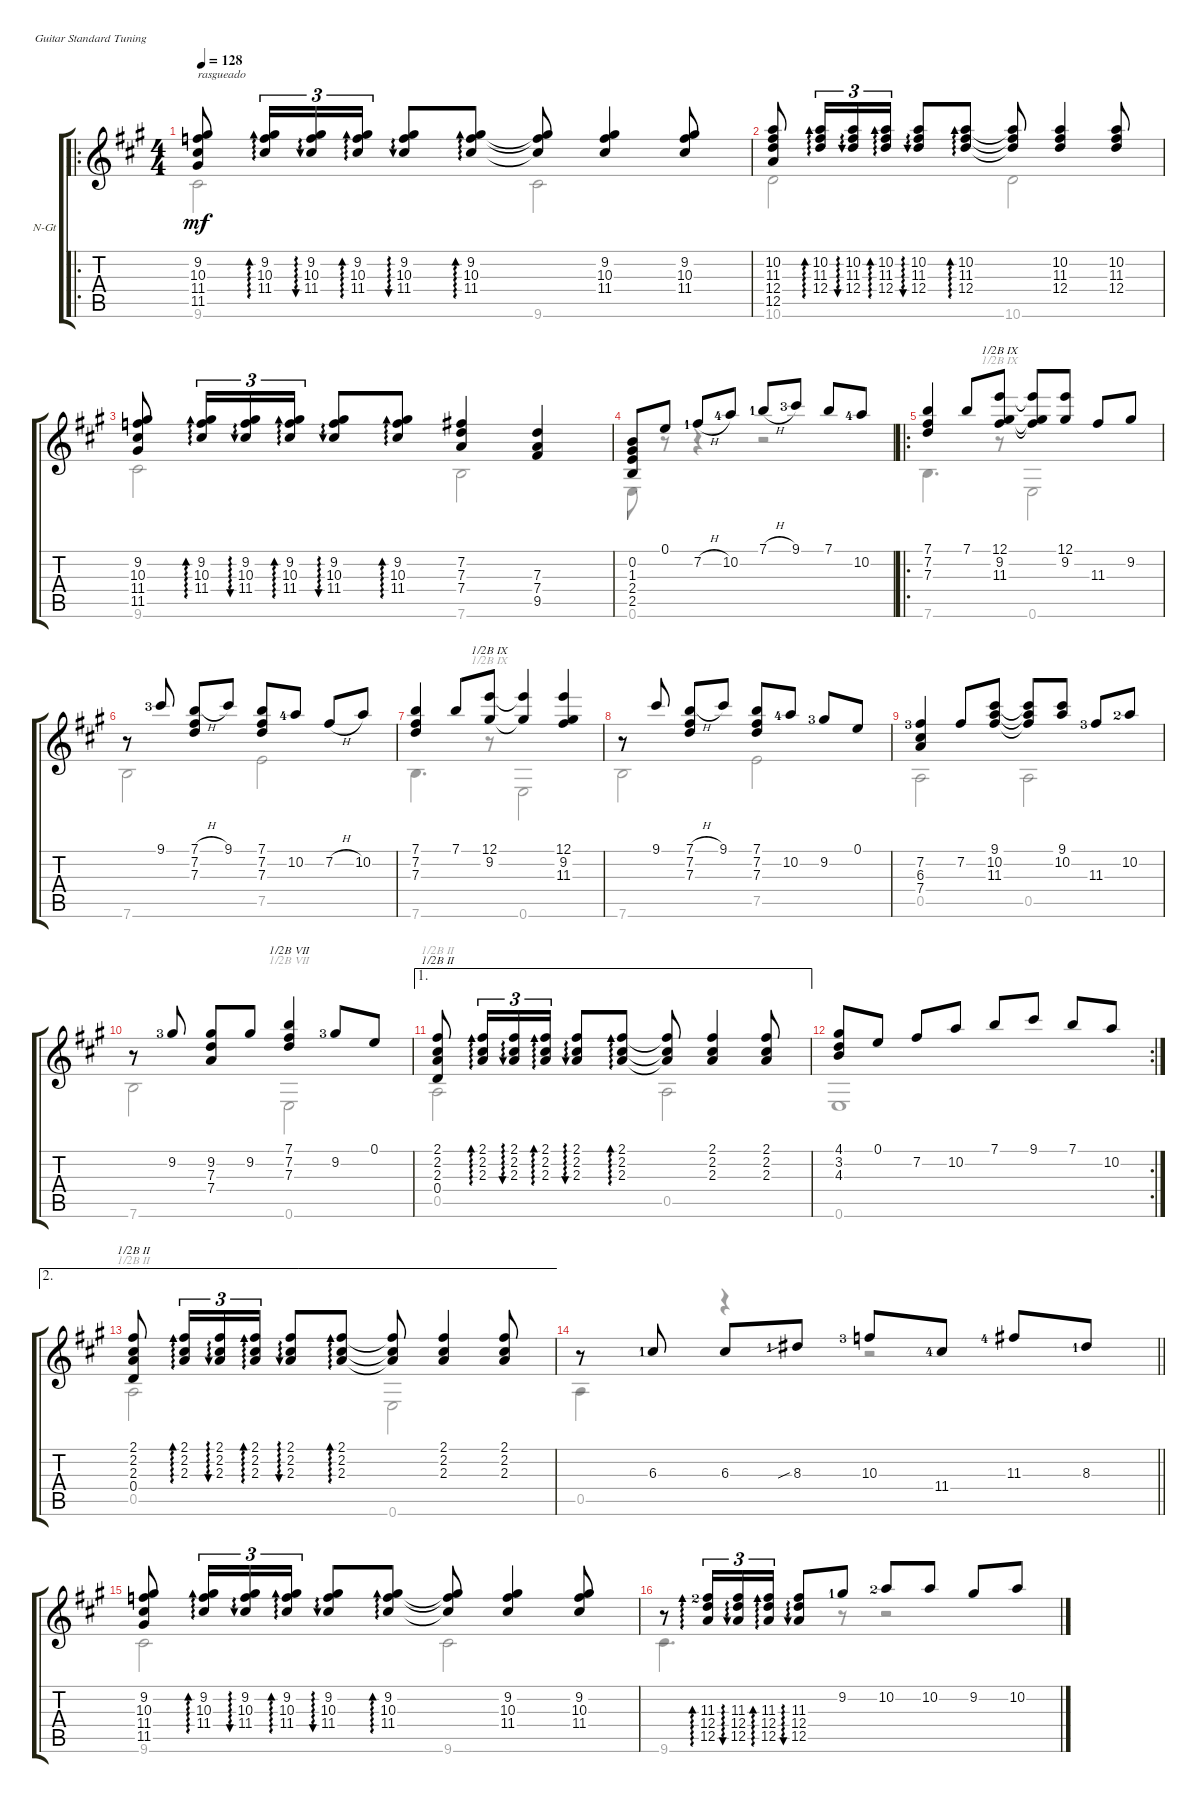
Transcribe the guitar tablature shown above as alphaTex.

\defaultSystemsLayout 4
\bracketExtendMode groupsimilarinstruments
\firstSystemTrackNameOrientation horizontal
\otherSystemsTrackNameOrientation horizontal
\track ("Nylon Guitar" "N-Gt") {instrument acousticguitarsteel}
\staff {score tabs}
\tuning (E4 B3 G3 D3 A2 E2)
\voice
\ro
\ts (4 4)
\tempo 128
\clef g2
\scale
0.608815
\ks a
(9.2 10.3 11.4 11.5).8{txt "rasgueado" dy mf instrument acousticguitarsteel} (9.2 10.3 11.4).16{tu (3 2) ad 0} (9.2 10.3 11.4).16{tu (3 2) au 0} (11.4 10.3 9.2).16{tu (3 2) ad 0} (9.2 10.3 11.4).8{au 0} (11.4 10.3 9.2).8{ad 0} (9.2{t} 10.3{t} 11.4{t}).8 (11.4 10.3 9.2).4 (9.2 10.3 11.4).8 |
\scale
0.391185 (10.2 11.3 12.4 12.5).8 (10.2 11.3 12.4).16{tu (3 2) ad 0} (10.2 11.3 12.4).16{tu (3 2) au 0} (12.4 11.3 10.2).16{tu (3 2) ad 0} (10.2 11.3 12.4).8{au 0} (12.4 11.3 10.2).8{ad 0} (10.2{t} 11.3{t} 12.4{t}).8 (12.4 11.3 10.2).4 (10.2 11.3 12.4).8 |
\scale
0.5 (9.2 10.3 11.4 11.5).8 (9.2 10.3 11.4).16{tu (3 2) ad 0} (9.2 10.3 11.4).16{tu (3 2) au 0} (11.4 10.3 9.2).16{tu (3 2) ad 0} (9.2 10.3 11.4).8{au 0} (11.4 10.3 9.2).8{ad 0} (7.2 7.3 7.4).4 (7.4 7.3 9.5).4 |
(1.3 0.2 2.4 2.5).8 0.1.8 7.2{h lf 2}.8 10.2{lf 5}.8 7.1{h lf 2}.8 9.1{lf 4}.8 7.1.8 10.2{lf 5}.8 |
\ro
(7.1 7.2 7.3).4 7.1.8 (12.1 9.2 11.3).8{barre (9 half)} (11.3{t} 9.2{t} 12.1{t}).8 (12.1 9.2).8 11.3.8 9.2.8 |
r.8 9.1{lf 4}.8 (7.1{h} 7.2 7.3).8 9.1.8 (7.1 7.2 7.3).8 10.2{lf 5}.8 7.2{h}.8 10.2.8 |
(7.1 7.2 7.3).4 7.1.8 (12.1 9.2).8{barre (9 half)} (12.1{t} 9.2{t}).4 (12.1 9.2 11.3).4 |
r.8 9.1.8 (7.1{h} 7.2 7.3).8 9.1.8 (7.1 7.2 7.3).8 10.2{lf 5}.8 9.2{lf 4}.8 0.1.8 |
(7.2{lf 4} 6.3 7.4).4 7.2.8 (9.1 10.2 11.3).8 (11.3{t} 10.2{t} 9.1{t}).8 (9.1 10.2).8 11.3{lf 4}.8 10.2{lf 3}.8 |
r.8 9.2{lf 4}.8 (9.2 7.3 7.4).8 9.2.8 (7.1 7.2 7.3).4{barre (7 half)} 9.2{lf 4}.8 0.1.8 |
\ae 1
(2.2 2.3 0.4 2.1).8{barre (2 half)} (2.2 2.3 2.1).16{tu (3 2) ad 0} (2.2 2.3 2.1).16{tu (3 2) au 0} (2.3 2.2 2.1).16{tu (3 2) ad 0} (2.2 2.3 2.1).8{au 0} (2.3 2.2 2.1).8{ad 0} (2.2{t} 2.3{t} 2.1{t}).8 (2.3 2.2 2.1).4 (2.2 2.3 2.1).8 |
\rc 2
(4.1 3.2 4.3).8 0.1.8 7.2.8 10.2.8 7.1.8 9.1.8 7.1.8 10.2.8 |
\ae 2
(2.2 2.3 0.4 2.1).8{barre (2 half)} (2.2 2.3 2.1).16{tu (3 2) ad 0} (2.2 2.3 2.1).16{tu (3 2) au 0} (2.3 2.2 2.1).16{tu (3 2) ad 0} (2.2 2.3 2.1).8{au 0} (2.3 2.2 2.1).8{ad 0} (2.2{t} 2.3{t} 2.1{t}).8 (2.3 2.2 2.1).4 (2.2 2.3 2.1).8 |
\barLineRight lightlight
r.8 6.3{lf 2}.8 6.3.8 8.3{sib lf 2}.8 10.3{lf 4}.8 11.4{lf 5}.8 11.3{lf 5}.8 8.3{lf 2}.8 |
(9.2 10.3 11.4 11.5).8 (9.2 10.3 11.4).16{tu (3 2) ad 0} (9.2 10.3 11.4).16{tu (3 2) au 0} (10.3 9.2 11.4).16{tu (3 2) ad 0} (9.2 10.3 11.4).8{au 0} (10.3 9.2 11.4).8{ad 0} (9.2{t} 10.3{t} 11.4{t}).8 (10.3 9.2 11.4).4 (9.2 10.3 11.4).8 |
r.8 (11.3{lf 3} 12.4 12.5).16{tu (3 2) ad 0} (11.3 12.4 12.5).16{tu (3 2) au 0} (11.3 12.4 12.5).16{tu (3 2) ad 0} (11.3 12.4 12.5).8{au 0} 9.2{lf 2}.8 10.2{lf 3}.8 10.2.8 9.2.8 10.2.8
\voice
\clef g2
\ottava regular
\simile none
\scale
0.608815
\ks a
9.6.2{dy mf} 9.6.2 |
\scale
0.391185 10.6.2 10.6.2 |
\scale
0.5 9.6.2 7.6.2 |
0.6.8 r.8 r.4 r.2 |
7.6.4{d} r.8{barre (9 half)} 0.6.2 |
7.6.2 7.5.2 |
7.6.4{d} r.8{barre (9 half)} 0.6.2 |
7.6.2 7.5.2 |
0.5.2 0.5.2 |
7.6.2 0.6.2{barre (7 half)} |
0.5.2{barre (2 half)} 0.5.2 |
0.6.1 |
0.5.2{barre (2 half)} 0.6.2 |
\barLineRight lightlight
0.5.4 r.4 r.2 |
9.6.2 9.6.2 |
9.6.4{d} r.8 r.2
